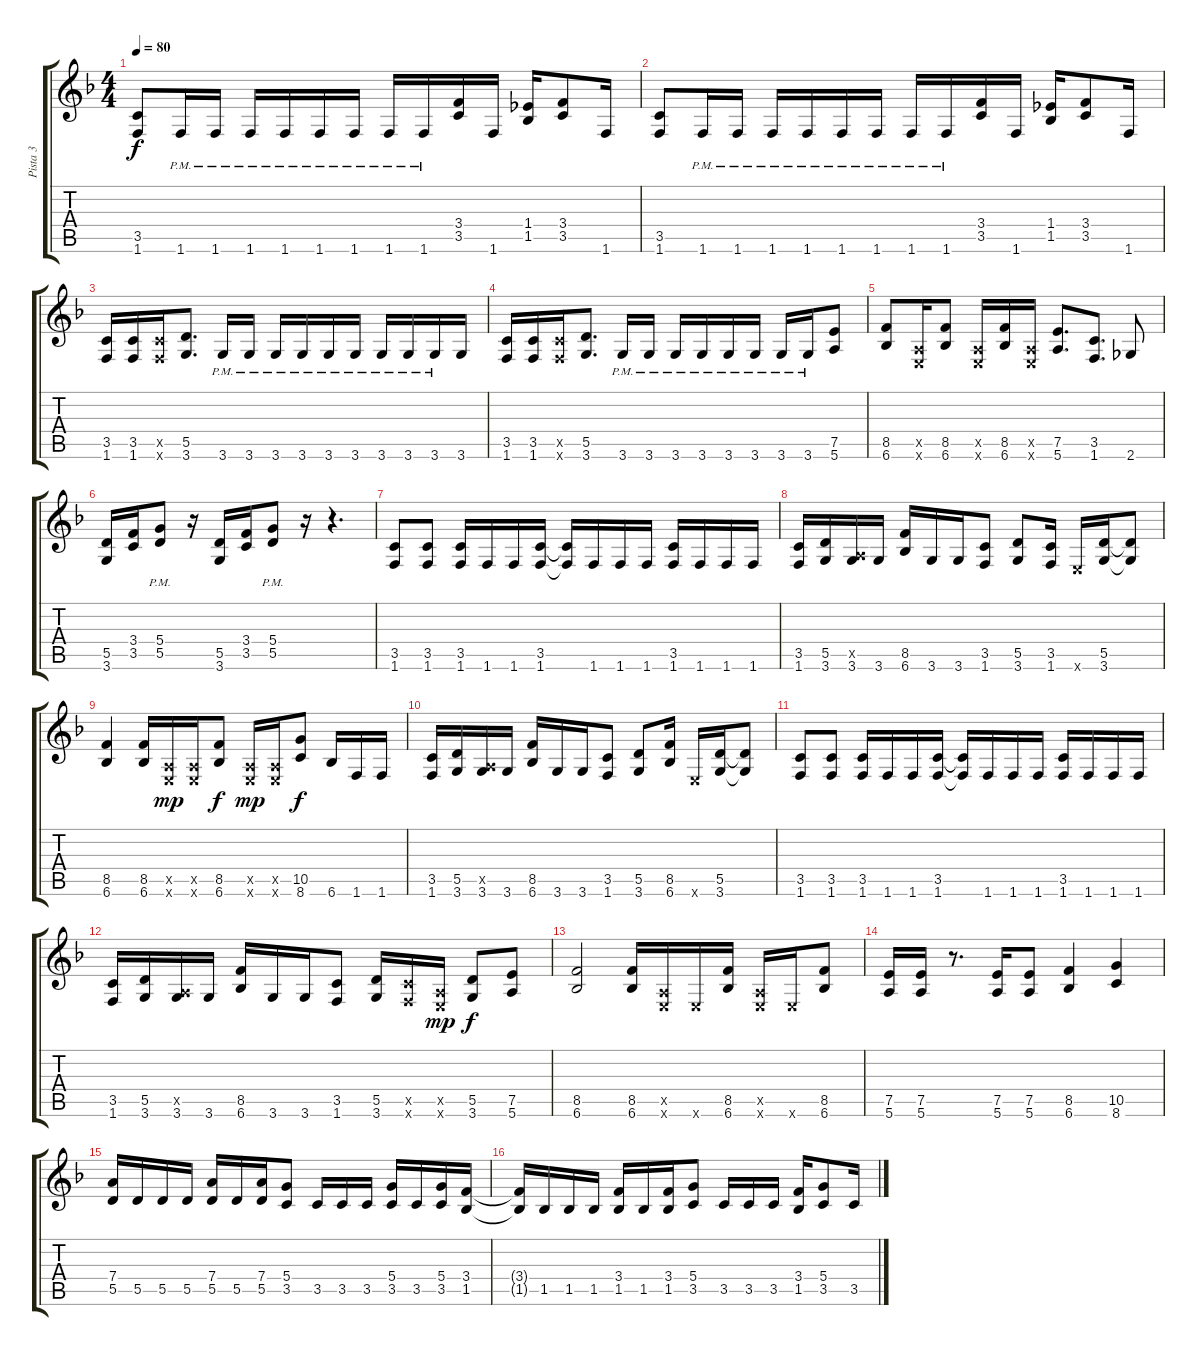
\track ("Pista 3" "Pista 3") {instrument distortionguitar}
\staff {score tabs}
\tuning (E4 B3 G3 D3 A2 E2) {hide}
\ts (4 4)
\tempo 80
\clef g2
\ks f
(3.5 1.6).8{dy f} 1.6{pm}.16 1.6{pm}.16 1.6{pm}.16 1.6{pm}.16 1.6{pm}.16 1.6{pm}.16 1.6{pm}.16 1.6{pm}.16 (3.4 3.5).16 1.6.16 (1.4 1.5).16 (3.4 3.5).8 1.6.16 |
(3.5 1.6).8 1.6{pm}.16 1.6{pm}.16 1.6{pm}.16 1.6{pm}.16 1.6{pm}.16 1.6{pm}.16 1.6{pm}.16 1.6{pm}.16 (3.4 3.5).16 1.6.16 (1.4 1.5).16 (3.4 3.5).8 1.6.16 |
(3.5 1.6).16 (3.5 1.6).16 (3.5{x} 1.6{x}).16 (5.5 3.6).8{d} 3.6{pm}.16 3.6{pm}.16 3.6{pm}.16 3.6{pm}.16 3.6{pm}.16 3.6{pm}.16 3.6{pm}.16 3.6{pm}.16 3.6{pm}.16 3.6.16 |
(3.5 1.6).16 (3.5 1.6).16 (3.5{x} 1.6{x}).16 (5.5 3.6).8{d} 3.6{pm}.16 3.6{pm}.16 3.6{pm}.16 3.6{pm}.16 3.6{pm}.16 3.6{pm}.16 3.6{pm}.16 3.6{pm}.16 (7.5 5.6).8 |
(8.5 6.6).8 (0.5{x} 0.6{x}).16 (8.5 6.6).8 (0.5{x} 0.6{x}).16 (8.5 6.6).16 (0.5{x} 0.6{x}).16 (7.5 5.6).8{d} (3.5 1.6).8{d} 2.6.8 |
(5.5 3.6).16 (3.4 3.5).16 (5.4{pm} 5.5{pm}).8 r.16 (5.5 3.6).16 (3.4 3.5).16 (5.4{pm} 5.5{pm}).8 r.16 r.4{d} |
(3.5 1.6).8 (3.5 1.6).8 (3.5 1.6).16 1.6.16 1.6.16 (3.5 1.6).16 (3.5{t} 1.6{t}).16 1.6.16 1.6.16 1.6.16 (3.5 1.6).16 1.6.16 1.6.16 1.6.16 |
(3.5 1.6).16 (5.5 3.6).16 (0.5{x} 3.6).16 3.6.16 (8.5 6.6).16 3.6.16 3.6.16 (3.5 1.6).8 (5.5 3.6).8 (3.5 1.6).16 0.6{x}.16 (5.5 3.6).16 (5.5{t} 3.6{t}).8 |
(8.5 6.6).4 (8.5 6.6).16 (0.5{x} 0.6{x}).16{dy mp} (0.5{x} 0.6{x}).16 (8.5 6.6).8{dy f} (0.5{x} 0.6{x}).16{dy mp} (0.5{x} 0.6{x}).16 (10.5 8.6).8{dy f} 6.6.16 1.6.16 1.6.16 |
(3.5 1.6).16 (5.5 3.6).16 (0.5{x} 3.6).16 3.6.16 (8.5 6.6).16 3.6.16 3.6.16 (3.5 1.6).8 (5.5 3.6).8 (8.5 6.6).16 0.6{x}.16 (5.5 3.6).16 (5.5{t} 3.6{t}).8 |
(3.5 1.6).8 (3.5 1.6).8 (3.5 1.6).16 1.6.16 1.6.16 (3.5 1.6).16 (3.5{t} 1.6{t}).16 1.6.16 1.6.16 1.6.16 (3.5 1.6).16 1.6.16 1.6.16 1.6.16 |
(3.5 1.6).16 (5.5 3.6).16 (0.5{x} 3.6).16 3.6.16 (8.5 6.6).16 3.6.16 3.6.16 (3.5 1.6).8 (5.5 3.6).16 (3.5{x} 1.6{x}).16 (0.5{x} 0.6{x}).16{dy mp} (5.5 3.6).8{dy f} (7.5 5.6).8 |
(8.5 6.6).2 (8.5 6.6).16 (0.5{x} 0.6{x}).16 0.6{x}.16 (8.5 6.6).16 (0.5{x} 0.6{x}).16 0.6{x}.16 (8.5 6.6).8 |
(7.5 5.6).16 (7.5 5.6).16 r.8{d} (7.5 5.6).16 (7.5 5.6).8 (8.5 6.6).4 (10.5 8.6).4 |
(7.4 5.5).16 5.5.16 5.5.16 5.5.16 (7.4 5.5).16 5.5.16 (7.4 5.5).16 (5.4 3.5).8 3.5.16 3.5.16 3.5.16 (5.4 3.5).16 3.5.16 (5.4 3.5).16 (3.4 1.5).16 |
(3.4{t} 1.5{t}).16 1.5.16 1.5.16 1.5.16 (3.4 1.5).16 1.5.16 (3.4 1.5).16 (5.4 3.5).8 3.5.16 3.5.16 3.5.16 (3.4 1.5).16 (5.4 3.5).8 3.5.16
